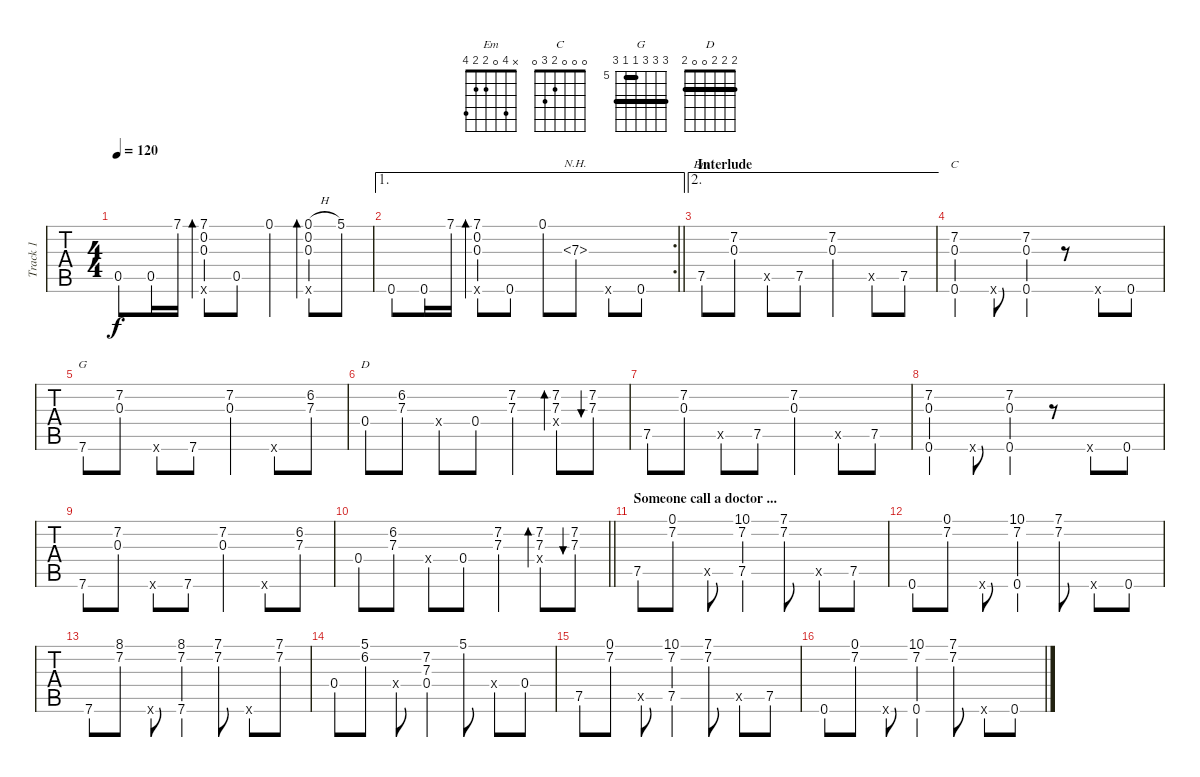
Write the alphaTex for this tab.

\track ("Track 1" "Track 1") {instrument acousticguitarsteel}
\staff {tabs}
\tuning (E4 C4 G3 D3 A2 C2) {hide}
\chord ("Em" x 4 0 2 2 4)
\chord ("C" 0 0 0 2 3 0)
\chord ("G" 7 7 7 5 5 7) {firstfret 5 barre (5 7)}
\chord ("D" 2 2 2 0 0 2) {barre 2}
\ts (4 4)
\tempo 120
\clef g2
\ks c
0.5.8{dy f} 0.5.16 7.1.16 (7.1 0.2 0.3 0.6{x}).8{bd 60} 0.5.8 0.1.4 (0.1{h} 0.2 0.3 0.6{x}).8{bd 60} 5.1.8 |
\ae 1
\rc 2
\barLineRight lightlight
0.6.8 0.6.16 7.1.16 (7.1 0.2 0.3 0.6{x}).8{bd 60} 0.6.8 0.1.8 7.3{nh}.8 0.6{x}.8 0.6.8 |
\ae 2
\section ("" "Interlude")
7.5.8{ch "Em"} (7.2 0.3).8 0.5{x}.8 7.5.8 (7.2 0.3).4 0.5{x}.8 7.5.8 |
(7.2 0.3 0.6).4{ch "C"} 0.6{x}.8 (7.2 0.3 0.6).4 r.8 0.6{x}.8 0.6.8 |
7.6.8{ch "G"} (7.2 0.3).8 0.6{x}.8 7.6.8 (7.2 0.3).4 0.6{x}.8 (6.2 7.3).8 |
0.4.8{ch "D"} (6.2 7.3).8 0.4{x}.8 0.4.8 (7.2 7.3).4 (7.2 7.3 0.4{x}).8{bd 60} (7.2 7.3).8{bu 60} |
7.5.8 (7.2 0.3).8 0.5{x}.8 7.5.8 (7.2 0.3).4 0.5{x}.8 7.5.8 |
(7.2 0.3 0.6).4 0.6{x}.8 (7.2 0.3 0.6).4 r.8 0.6{x}.8 0.6.8 |
7.6.8 (7.2 0.3).8 0.6{x}.8 7.6.8 (7.2 0.3).4 0.6{x}.8 (6.2 7.3).8 |
\barLineRight lightlight
0.4.8 (6.2 7.3).8 0.4{x}.8 0.4.8 (7.2 7.3).4 (7.2 7.3 0.4{x}).8{bd 60} (7.2 7.3).8{bu 60} |
\section ("" "Someone call a doctor ...")
7.5.8 (0.1 7.2).8 0.5{x}.8 (10.1 7.2 7.5).4 (7.1 7.2).8 0.5{x}.8 7.5.8 |
0.6.8 (0.1 7.2).8 0.6{x}.8 (10.1 7.2 0.6).4 (7.1 7.2).8 0.6{x}.8 0.6.8 |
7.6.8 (8.1 7.2).8 0.6{x}.8 (8.1 7.2 7.6).4 (7.1 7.2).8 0.6{x}.8 (7.1 7.2).8 |
0.4.8 (5.1 6.2).8 0.4{x}.8 (7.2 7.3 0.4).4 5.1.8 0.4{x}.8 0.4.8 |
7.5.8 (0.1 7.2).8 0.5{x}.8 (10.1 7.2 7.5).4 (7.1 7.2).8 0.5{x}.8 7.5.8 |
0.6.8 (0.1 7.2).8 0.6{x}.8 (10.1 7.2 0.6).4 (7.1 7.2).8 0.6{x}.8 0.6.8
